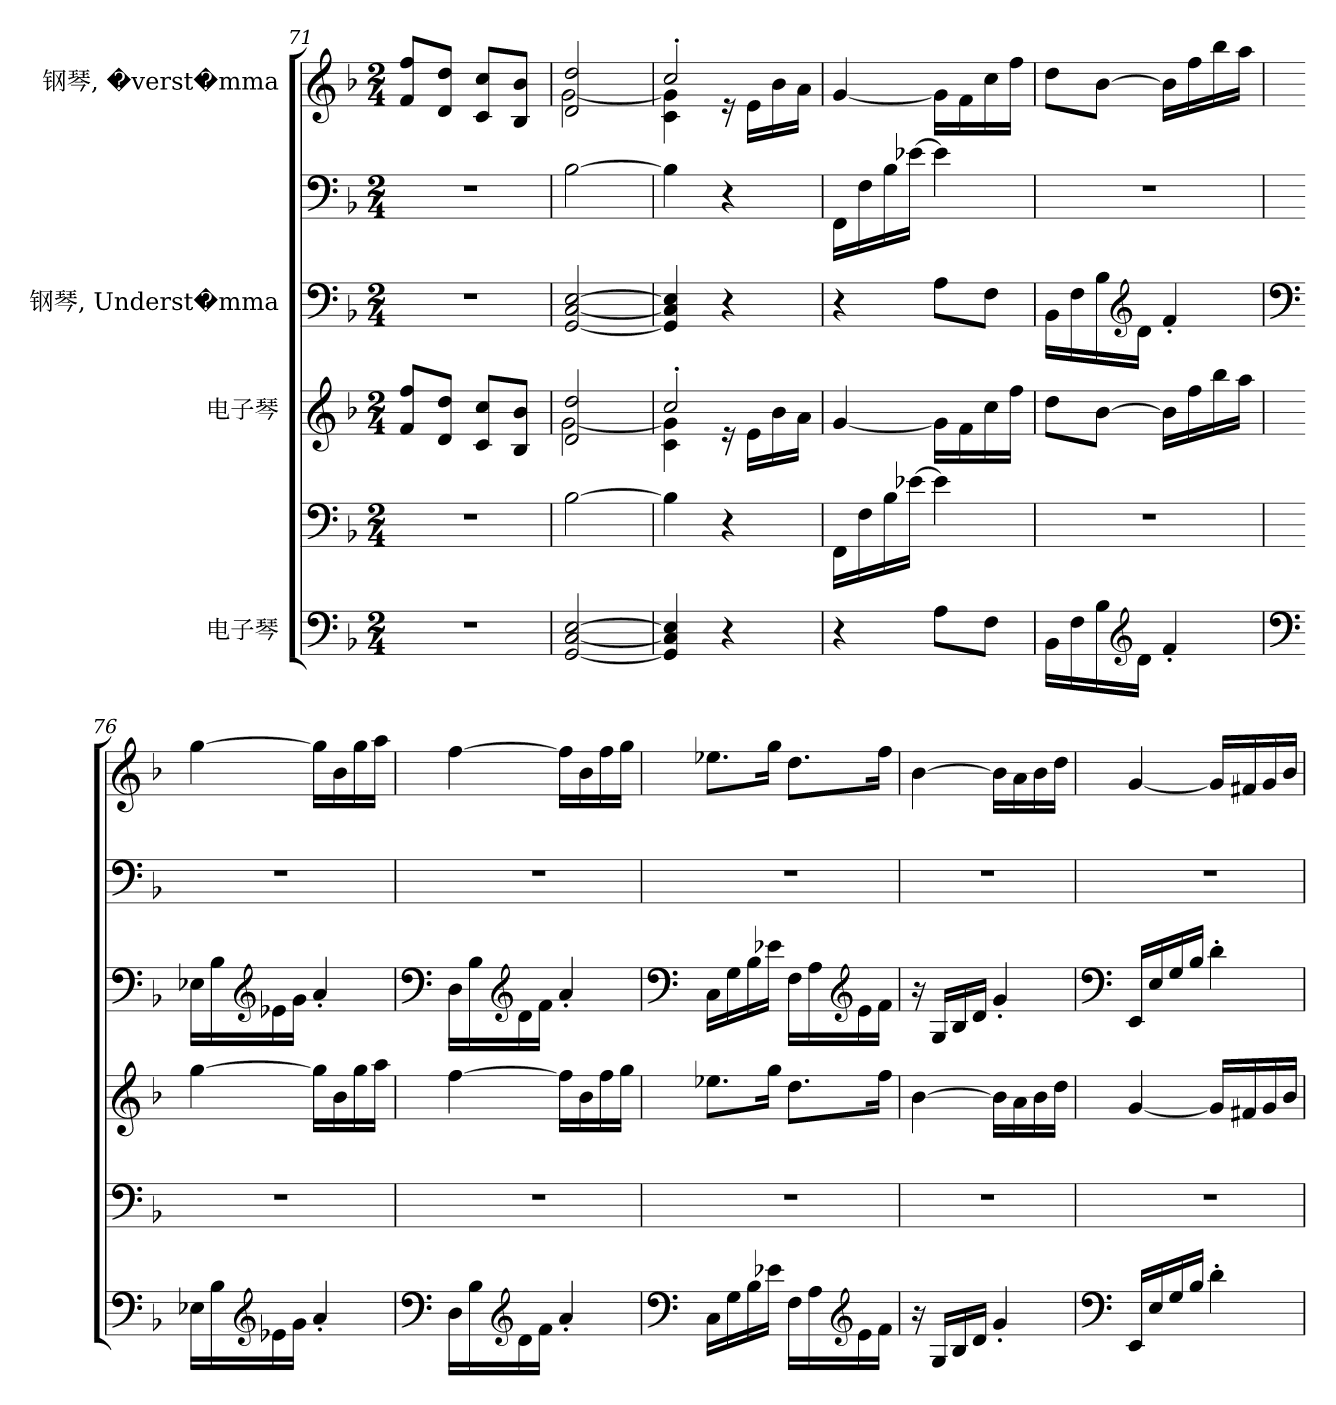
**kern	**kern	**kern	**kern	**kern	**kern
*part4	*part4	*part3	*part2	*part2	*part1
*staff6	*staff5	*staff4	*staff3	*staff2	*staff1
*I"电子琴	*	*I"电子琴	*I"钢琴, Underst�mma	*	*I"钢琴, �verst�mma
*clefF4	*clefF4	*clefG2	*clefF4	*clefF4	*clefG2
*k[b-]	*k[b-]	*k[b-]	*k[b-]	*k[b-]	*k[b-]
*M2/4	*M2/4	*M2/4	*M2/4	*M2/4	*M2/4
=71	=71	=71	=71	=71	=71
2r	2r	8f/ 8ff/L	2r	2r	8f/ 8ff/L
.	.	8d/ 8dd/J	.	.	8d/ 8dd/J
.	.	8c/ 8cc/L	.	.	8c/ 8cc/L
.	.	8B-/ 8b-/J	.	.	8B-/ 8b-/J
=72	=72	=72	=72	=72	=72
*	*	*^	*	*	*^
[2GG/ [2C/ [2E/	[2B-\	2d/ 2dd/	[2g\	[2GG/ [2C/ [2E/	[2B-\	2d/ 2dd/	[2g\
=73	=73	=73	=73	=73	=73	=73	=73
4GG/] 4C/] 4E/]	4B-\]	2cc'/	4c\ 4g\]	4GG/] 4C/] 4E/]	4B-\]	2cc'/	4c\ 4g\]
4r	4r	.	16r	4r	4r	.	16r
.	.	.	16e\LL	.	.	.	16e\LL
.	.	.	16b-\	.	.	.	16b-\
.	.	.	16a\JJ	.	.	.	16a\JJ
*	*	*v	*v	*	*	*v	*v
!!LO:LB:g=z
=74	=74	=74	=74	=74	=74
4r	16FF\LL	[4g/	4r	16FF\LL	[4g/
.	16F\	.	.	16F\	.
.	16B-\	.	.	16B-\	.
.	[16e-X\JJ	.	.	[16e-X\JJ	.
8A\L	4e-\]	16g\LL]	8A\L	4e-\]	16g\LL]
.	.	16f\	.	.	16f\
8F\J	.	16cc\	8F\J	.	16cc\
.	.	16ff\JJ	.	.	16ff\JJ
=75	=75	=75	=75	=75	=75
16BB-\LL	2r	8dd\L	16BB-\LL	2r	8dd\L
16F\	.	.	16F\	.	.
16B-\	.	[8b-\J	16B-\	.	[8b-\J
*clefG2	*	*	*clefG2	*	*
16d\JJ	.	.	16d\JJ	.	.
4f'/	.	16b-\LL]	4f'/	.	16b-\LL]
.	.	16ff\	.	.	16ff\
.	.	16bb-\	.	.	16bb-\
.	.	16aa\JJ	.	.	16aa\JJ
=76	=76	=76	=76	=76	=76
*clefF4	*	*	*clefF4	*	*
16E-X\LL	2r	[4gg\	16E-X\LL	2r	[4gg\
16B-\	.	.	16B-\	.	.
*clefG2	*	*	*clefG2	*	*
16e-X\	.	.	16e-X\	.	.
16g\JJ	.	.	16g\JJ	.	.
4a'/	.	16gg\LL]	4a'/	.	16gg\LL]
.	.	16b-\	.	.	16b-\
.	.	16gg\	.	.	16gg\
.	.	16aa\JJ	.	.	16aa\JJ
!!LO:PB:g=z
=77	=77	=77	=77	=77	=77
*clefF4	*	*	*clefF4	*	*
16D\LL	2r	[4ff\	16D\LL	2r	[4ff\
16B-\	.	.	16B-\	.	.
*clefG2	*	*	*clefG2	*	*
16d\	.	.	16d\	.	.
16f\JJ	.	.	16f\JJ	.	.
4a'/	.	16ff\LL]	4a'/	.	16ff\LL]
.	.	16b-\	.	.	16b-\
.	.	16ff\	.	.	16ff\
.	.	16gg\JJ	.	.	16gg\JJ
=78	=78	=78	=78	=78	=78
*clefF4	*	*	*clefF4	*	*
16C\LL	2r	8.ee-X\L	16C\LL	2r	8.ee-X\L
16G\	.	.	16G\	.	.
16B-\	.	.	16B-\	.	.
16e-X\JJ	.	16gg\Jk	16e-X\JJ	.	16gg\Jk
16F\LL	.	8.dd\L	16F\LL	.	8.dd\L
16A\	.	.	16A\	.	.
*clefG2	*	*	*clefG2	*	*
16e-\	.	.	16e-\	.	.
16f\JJ	.	16ff\Jk	16f\JJ	.	16ff\Jk
=79	=79	=79	=79	=79	=79
16r	2r	[4b-\	16r	2r	[4b-\
16G/LL	.	.	16G/LL	.	.
16B-/	.	.	16B-/	.	.
16d/JJ	.	.	16d/JJ	.	.
4g'/	.	16b-\LL]	4g'/	.	16b-\LL]
.	.	16a\	.	.	16a\
.	.	16b-\	.	.	16b-\
.	.	16dd\JJ	.	.	16dd\JJ
!!LO:LB:g=z
=80	=80	=80	=80	=80	=80
*clefF4	*	*	*clefF4	*	*
16EE/LL	2r	[4g/	16EE/LL	2r	[4g/
16E/	.	.	16E/	.	.
16G/	.	.	16G/	.	.
16B-/JJ	.	.	16B-/JJ	.	.
4d'\	.	16g/LL]	4d'\	.	16g/LL]
.	.	16f#X/	.	.	16f#X/
.	.	16g/	.	.	16g/
.	.	16b-/JJ	.	.	16b-/JJ
=	=	=	=	=	=
*-	*-	*-	*-	*-	*-
